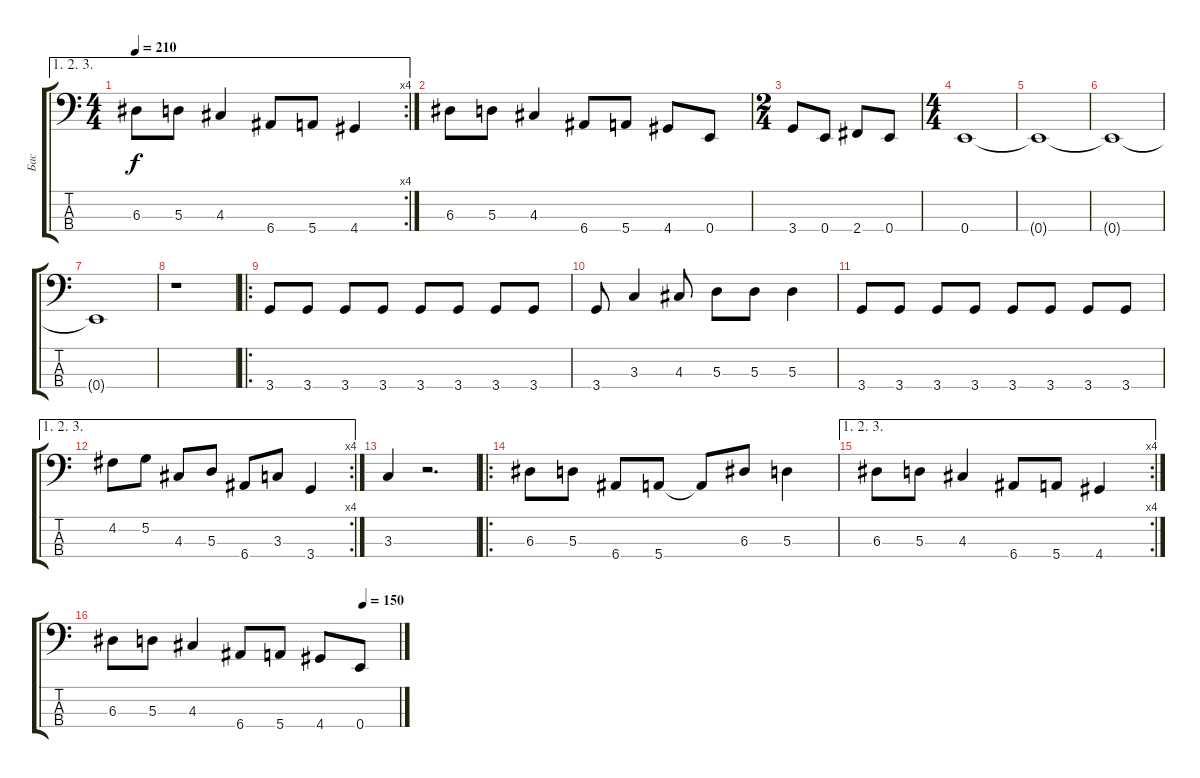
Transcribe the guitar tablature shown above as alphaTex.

\track ("Бас" "Бас") {instrument electricbasspick}
\staff {score tabs}
\tuning (G2 D2 A1 E1) {hide}
\ae (1 2 3)
\rc 4
\ts (4 4)
\tempo 210
\clef f4
\ks c
6.3.8{dy f} 5.3.8 4.3.4 6.4.8 5.4.8 4.4.4 |
6.3.8 5.3.8 4.3.4 6.4.8 5.4.8 4.4.8 0.4.8 |
\ts (2 4)
3.4.8 0.4.8 2.4.8 0.4.8 |
\ts (4 4)
0.4.1 |
0.4{t}.1 |
0.4{t}.1 |
0.4{t}.1 |
r.1 |
\ro
3.4.8 3.4.8 3.4.8 3.4.8 3.4.8 3.4.8 3.4.8 3.4.8 |
3.4.8 3.3.4 4.3.8 5.3.8 5.3.8 5.3.4 |
3.4.8 3.4.8 3.4.8 3.4.8 3.4.8 3.4.8 3.4.8 3.4.8 |
\ae (1 2 3)
\rc 4
4.2.8 5.2.8 4.3.8 5.3.8 6.4.8 3.3.8 3.4.4 |
3.3.4 r.2{d} |
\ro
6.3.8 5.3.8 6.4.8 5.4.8 5.4{t}.8 6.3.8 5.3.4 |
\ae (1 2 3)
\rc 4
6.3.8 5.3.8 4.3.4 6.4.8 5.4.8 4.4.4 |
\tempo (150 0.875)
6.3.8 5.3.8 4.3.4 6.4.8 5.4.8 4.4.8 0.4.8
